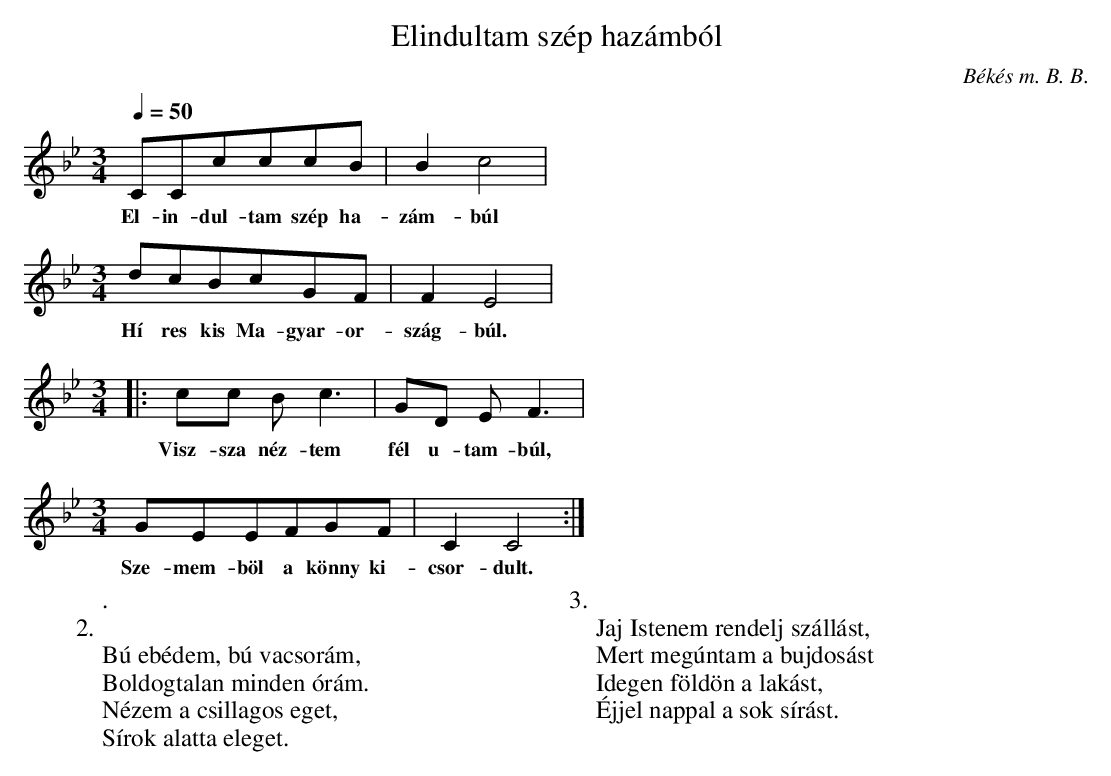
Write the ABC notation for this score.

X:1
T:Elindultam szép hazámból
M:3/4
L:1/4
Q:50
C:Békés m. B. B.
K:C Dorian
C/2C/2c/2c/2c/2B/2 | B c2 |\
w: El-in-dul-tam szép ha-zám-búl
T:
K: C Dorian
d/2c/2B/2c/2G/2F/2 | F E2 |\
w:Hí res kis Ma-gyar-or-szág-búl.
T:
K: C Dorian
|: c/2c/2 B<c |G/2D/2 E<F |\
w:Visz-sza néz-tem fél u-tam-búl,
T:
K: C Dorian
G/2E/2E/2F/2G/2F/2 | C C2 :|
w: Sze-mem-böl a könny ki-csor-dult.
W:.
W:2.
W: Bú ebédem, bú vacsorám,
W: Boldogtalan minden órám.
W: Nézem a csillagos eget,
W: Sírok alatta eleget.
W:
W:3.
W: Jaj Istenem rendelj szállást,
W: Mert megúntam a bujdosást
W: Idegen földön a lakást,
W: Éjjel nappal a sok sírást.
